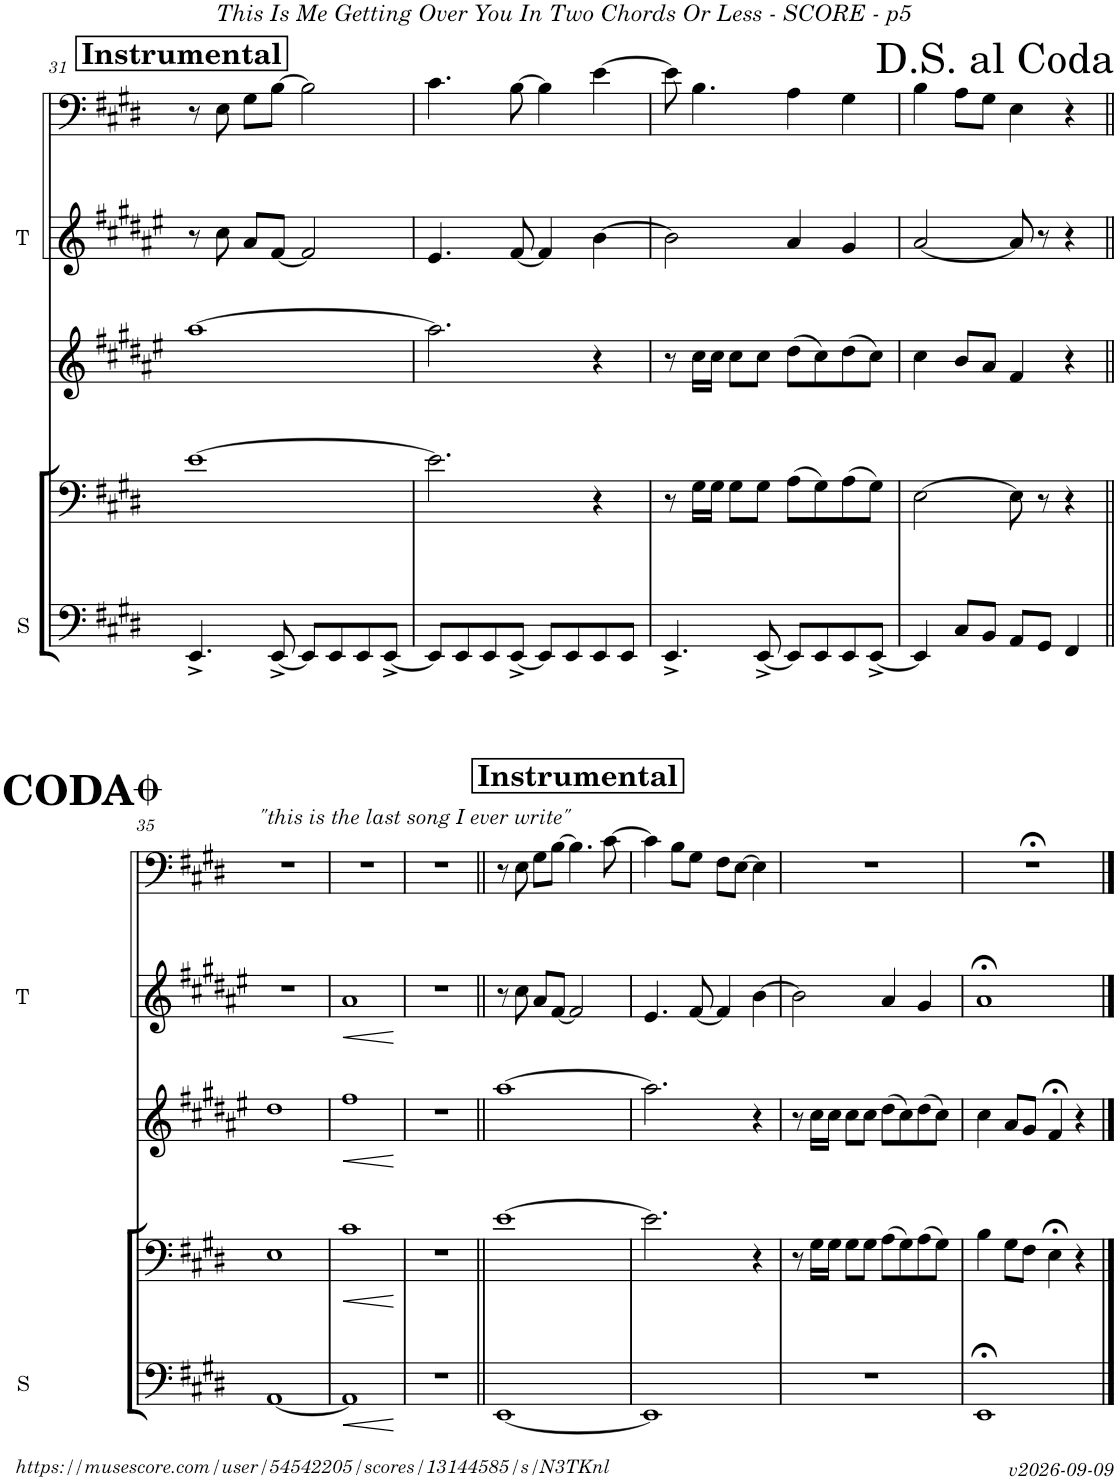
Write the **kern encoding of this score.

**kern	**dynam	**kern	**dynam	**kern	**dynam	**kern	**dynam	**kern
*part5	*part5	*part4	*part4	*part3	*part3	*part2	*part2	*part1
*staff5	*staff5	*staff4	*staff4	*staff3	*staff3	*staff2	*staff2	*staff1
*I"Sousa	*	*I"Trombone	*	*I"Tenor Sax	*	*I"Trumpet	*	*I"Buddy
*I'S	*	*	*	*I'TS	*	*I'T	*	*
!!LO:PB:g=z
*clefF4	*	*clefF4	*	*clefG2	*	*clefG2	*	*clefF4
*	*	*	*	*Trd8c14	*	*Trd1c2	*	*
*k[f#c#g#d#]	*	*k[f#c#g#d#]	*	*k[f#c#g#d#a#e#]	*	*k[f#c#g#d#a#e#]	*	*k[f#c#g#d#]
*M4/4	*	*M4/4	*	*M4/4	*	*M4/4	*	*M4/4
!!LO:REH:place=s1:a:B:cj:fs=14:t=Instrumental
=31	=31	=31	=31	=31	=31	=31	=31	=31
4.EE^</	.	[1e	.	[1aa#	.	8r	.	8r
.	.	.	.	.	.	8cc#\	.	8E\
.	.	.	.	.	.	8a#/L	.	8G#\L
[8EE^</	.	.	.	.	.	[8f#/J	.	[8B\J
8EE/L]	.	.	.	.	.	2f#/]	.	2B\]
8EE/	.	.	.	.	.	.	.	.
8EE/	.	.	.	.	.	.	.	.
[8EE^</J	.	.	.	.	.	.	.	.
=32	=32	=32	=32	=32	=32	=32	=32	=32
8EE/L]	.	2.e\]	.	2.aa#\]	.	4.e#/	.	4.c#\
8EE/	.	.	.	.	.	.	.	.
8EE/	.	.	.	.	.	.	.	.
[8EE^</J	.	.	.	.	.	[8f#/	.	[8B\
8EE/L]	.	.	.	.	.	4f#/]	.	4B\]
8EE/	.	.	.	.	.	.	.	.
8EE/	.	4r	.	4r	.	[4b\	.	[4e\
8EE/J	.	.	.	.	.	.	.	.
=33	=33	=33	=33	=33	=33	=33	=33	=33
4.EE^</	.	8r	.	8r	.	2b\]	.	8e\]
.	.	16G#\LL	.	16cc#\LL	.	.	.	4.B\
.	.	16G#\JJ	.	16cc#\JJ	.	.	.	.
.	.	8G#\L	.	8cc#\L	.	.	.	.
[8EE^</	.	8G#\J	.	8cc#\J	.	.	.	.
8EE/L]	.	(>8A\L	.	(>8dd#\L	.	4a#/	.	4A\
8EE/	.	8G#\)	.	8cc#\)	.	.	.	.
8EE/	.	(>8A\	.	(>8dd#\	.	4g#/	.	4G#\
[8EE^</J	.	8G#\J)	.	8cc#\J)	.	.	.	.
=34	=34	=34	=34	=34	=34	=34	=34	=34
4EE/]	.	[2E\	.	4cc#\	.	[2a#/	.	4B\
8C#/L	.	.	.	8b/L	.	.	.	8A\L
8BB/J	.	.	.	8a#/J	.	.	.	8G#\J
8AA/L	.	8E\]	.	4f#/	.	8a#/]	.	4E\
8GG#/J	.	8r	.	.	.	8r	.	.
4FF#/	.	4r	.	4r	.	4r	.	4r
!	!	!	!	!	!	!	!	!LO:TX:a:t=<font size="20"/>D.S. al Coda
!!LO:LB:g=z
=35||	=35||	=35||	=35||	=35||	=35||	=35||	=35||	=35||
[1AA	.	1E	.	1dd#	.	1r	.	1r
=36	=36	=36	=36	=36	=36	=36	=36	=36
!	!LO:HP:b	!	!LO:HP:b	!	!LO:HP:b	!	!LO:HP:b	!
1AA]	<	1c#	<	1ff#	<	1a#	<	1r
.	[	.	[	.	[	.	[	.
=37	=37	=37	=37	=37	=37	=37	=37	=37
!	!	!	!	!	!	!	!	!LO:TX:a:i:t="this is the last song I ever write"
1r	.	1r	.	1r	.	1r	.	1r
!!LO:REH:place=s1:a:B:cj:fs=14:t=Instrumental
=38||	=38||	=38||	=38||	=38||	=38||	=38||	=38||	=38||
[1EE	.	[1e	.	[1aa#	.	8r	.	8r
.	.	.	.	.	.	8cc#\	.	8E\
.	.	.	.	.	.	8a#/L	.	8G#\L
.	.	.	.	.	.	[8f#/J	.	[8B\J
.	.	.	.	.	.	2f#/]	.	4.B\]
.	.	.	.	.	.	.	.	[8c#\
=39	=39	=39	=39	=39	=39	=39	=39	=39
1EE]	.	2.e\]	.	2.aa#\]	.	4.e#/	.	4c#\]
.	.	.	.	.	.	.	.	8B\L
.	.	.	.	.	.	[8f#/	.	8G#\J
.	.	.	.	.	.	4f#/]	.	8F#\L
.	.	.	.	.	.	.	.	[8E\J
.	.	4r	.	4r	.	[4b\	.	4E\]
=40	=40	=40	=40	=40	=40	=40	=40	=40
1r	.	8r	.	8r	.	2b\]	.	1r
.	.	16G#\LL	.	16cc#\LL	.	.	.	.
.	.	16G#\JJ	.	16cc#\JJ	.	.	.	.
.	.	8G#\L	.	8cc#\L	.	.	.	.
.	.	8G#\J	.	8cc#\J	.	.	.	.
.	.	(>8A\L	.	(>8dd#\L	.	4a#/	.	.
.	.	8G#\)	.	8cc#\)	.	.	.	.
.	.	(>8A\	.	(>8dd#\	.	4g#/	.	.
.	.	8G#\J)	.	8cc#\J)	.	.	.	.
=41	=41	=41	=41	=41	=41	=41	=41	=41
1EE;<	.	4B\	.	4cc#\	.	1a#;<	.	1r;<
.	.	8G#\L	.	8a#/L	.	.	.	.
.	.	8F#\J	.	8g#/J	.	.	.	.
.	.	4E;<\	.	4f#;</	.	.	.	.
.	.	4r	.	4r	.	.	.	.
==	==	==	==	==	==	==	==	==
*-	*-	*-	*-	*-	*-	*-	*-	*-
